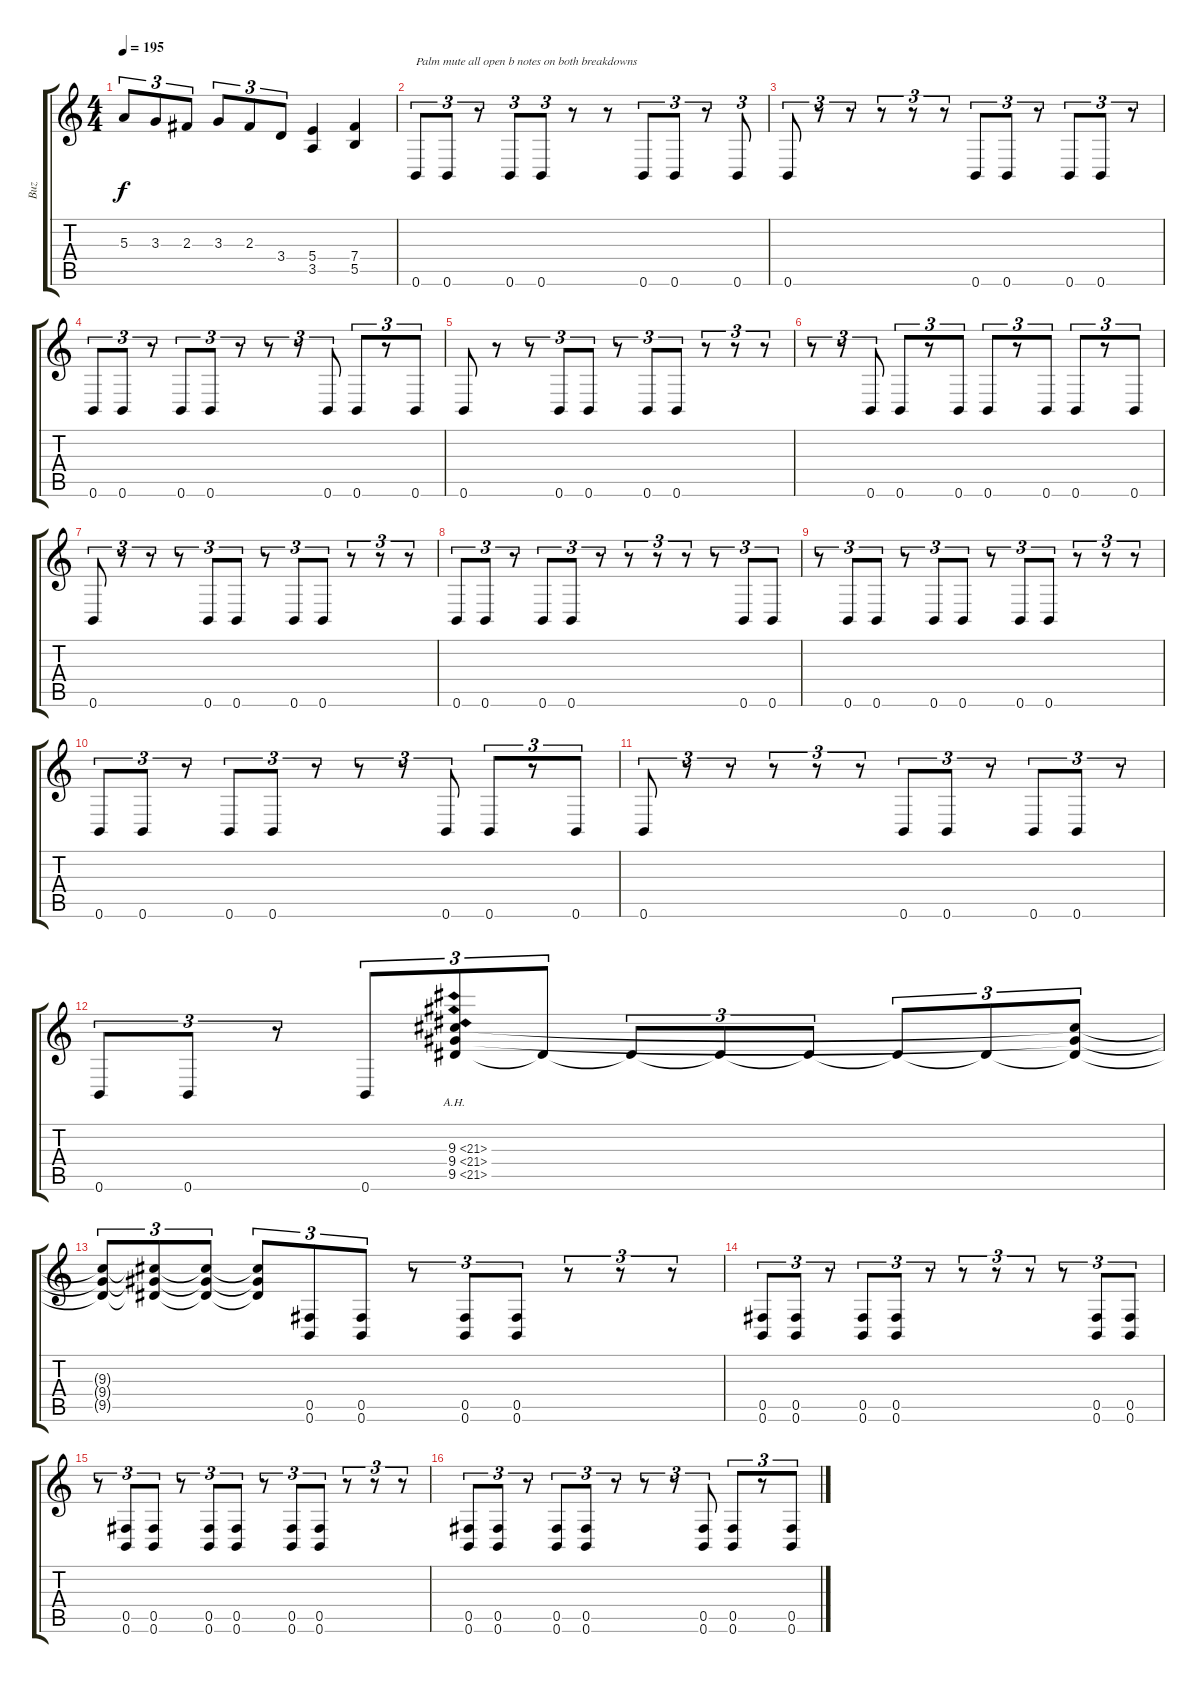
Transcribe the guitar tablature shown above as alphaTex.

\track ("Buz" "Buz") {instrument distortionguitar}
\staff {score tabs}
\tuning (Db4 Ab3 E3 B2 Gb2 B1) {hide}
\ts (4 4)
\tempo 195
\clef g2
\ks c
5.3.8{tu (3 2) dy f} 3.3.8{tu (3 2)} 2.3.8{tu (3 2)} 3.3.8{tu (3 2)} 2.3.8{tu (3 2)} 3.4.8{tu (3 2)} (5.4 3.5).4 (7.4 5.5).4 |
0.6.8{tu (3 2) txt "Palm mute all open b notes on both breakdowns"} 0.6.8{tu (3 2)} r.8{tu (3 2)} 0.6.8{tu (3 2)} 0.6.8{tu (3 2)} r.8 r.8 0.6.8{tu (3 2)} 0.6.8{tu (3 2)} r.8{tu (3 2)} 0.6.8{tu (3 2)} |
0.6.8{tu (3 2)} r.8{tu (3 2)} r.8{tu (3 2)} r.8{tu (3 2)} r.8{tu (3 2)} r.8{tu (3 2)} 0.6.8{tu (3 2)} 0.6.8{tu (3 2)} r.8{tu (3 2)} 0.6.8{tu (3 2)} 0.6.8{tu (3 2)} r.8{tu (3 2)} |
0.6.8{tu (3 2)} 0.6.8{tu (3 2)} r.8{tu (3 2)} 0.6.8{tu (3 2)} 0.6.8{tu (3 2)} r.8{tu (3 2)} r.8{tu (3 2)} r.8{tu (3 2)} 0.6.8{tu (3 2)} 0.6.8{tu (3 2)} r.8{tu (3 2)} 0.6.8{tu (3 2)} |
0.6.8 r.8 r.8{tu (3 2)} 0.6.8{tu (3 2)} 0.6.8{tu (3 2)} r.8{tu (3 2)} 0.6.8{tu (3 2)} 0.6.8{tu (3 2)} r.8{tu (3 2)} r.8{tu (3 2)} r.8{tu (3 2)} |
r.8{tu (3 2)} r.8{tu (3 2)} 0.6.8{tu (3 2)} 0.6.8{tu (3 2)} r.8{tu (3 2)} 0.6.8{tu (3 2)} 0.6.8{tu (3 2)} r.8{tu (3 2)} 0.6.8{tu (3 2)} 0.6.8{tu (3 2)} r.8{tu (3 2)} 0.6.8{tu (3 2)} |
0.6.8{tu (3 2)} r.8{tu (3 2)} r.8{tu (3 2)} r.8{tu (3 2)} 0.6.8{tu (3 2)} 0.6.8{tu (3 2)} r.8{tu (3 2)} 0.6.8{tu (3 2)} 0.6.8{tu (3 2)} r.8{tu (3 2)} r.8{tu (3 2)} r.8{tu (3 2)} |
0.6.8{tu (3 2)} 0.6.8{tu (3 2)} r.8{tu (3 2)} 0.6.8{tu (3 2)} 0.6.8{tu (3 2)} r.8{tu (3 2)} r.8{tu (3 2)} r.8{tu (3 2)} r.8{tu (3 2)} r.8{tu (3 2)} 0.6.8{tu (3 2)} 0.6.8{tu (3 2)} |
r.8{tu (3 2)} 0.6.8{tu (3 2)} 0.6.8{tu (3 2)} r.8{tu (3 2)} 0.6.8{tu (3 2)} 0.6.8{tu (3 2)} r.8{tu (3 2)} 0.6.8{tu (3 2)} 0.6.8{tu (3 2)} r.8{tu (3 2)} r.8{tu (3 2)} r.8{tu (3 2)} |
0.6.8{tu (3 2)} 0.6.8{tu (3 2)} r.8{tu (3 2)} 0.6.8{tu (3 2)} 0.6.8{tu (3 2)} r.8{tu (3 2)} r.8{tu (3 2)} r.8{tu (3 2)} 0.6.8{tu (3 2)} 0.6.8{tu (3 2)} r.8{tu (3 2)} 0.6.8{tu (3 2)} |
0.6.8{tu (3 2)} r.8{tu (3 2)} r.8{tu (3 2)} r.8{tu (3 2)} r.8{tu (3 2)} r.8{tu (3 2)} 0.6.8{tu (3 2)} 0.6.8{tu (3 2)} r.8{tu (3 2)} 0.6.8{tu (3 2)} 0.6.8{tu (3 2)} r.8{tu (3 2)} |
0.6.8{tu (3 2)} 0.6.8{tu (3 2)} r.8{tu (3 2)} 0.6.8{tu (3 2)} (9.3{ah 12} 9.4{ah 12} 9.5{ah 12}).8{tu (3 2)} 9.5{t}.8{tu (3 2)} 9.5{t}.8{tu (3 2)} 9.5{t}.8{tu (3 2)} 9.5{t}.8{tu (3 2)} 9.5{t}.8{tu (3 2)} 9.5{t}.8{tu (3 2)} (9.3{t} 9.4{t} 9.5{t}).8{tu (3 2)} |
(9.3{t} 9.4{t} 9.5{t}).8{tu (3 2)} (9.3{t} 9.4{t} 9.5{t}).8{tu (3 2)} (9.3{t} 9.4{t} 9.5{t}).8{tu (3 2)} (9.3{t} 9.4{t} 9.5{t}).8{tu (3 2)} (0.5 0.6).8{tu (3 2)} (0.5 0.6).8{tu (3 2)} r.8{tu (3 2)} (0.5 0.6).8{tu (3 2)} (0.5 0.6).8{tu (3 2)} r.8{tu (3 2)} r.8{tu (3 2)} r.8{tu (3 2)} |
(0.5 0.6).8{tu (3 2)} (0.5 0.6).8{tu (3 2)} r.8{tu (3 2)} (0.5 0.6).8{tu (3 2)} (0.5 0.6).8{tu (3 2)} r.8{tu (3 2)} r.8{tu (3 2)} r.8{tu (3 2)} r.8{tu (3 2)} r.8{tu (3 2)} (0.5 0.6).8{tu (3 2)} (0.5 0.6).8{tu (3 2)} |
r.8{tu (3 2)} (0.5 0.6).8{tu (3 2)} (0.5 0.6).8{tu (3 2)} r.8{tu (3 2)} (0.5 0.6).8{tu (3 2)} (0.5 0.6).8{tu (3 2)} r.8{tu (3 2)} (0.5 0.6).8{tu (3 2)} (0.5 0.6).8{tu (3 2)} r.8{tu (3 2)} r.8{tu (3 2)} r.8{tu (3 2)} |
(0.5 0.6).8{tu (3 2)} (0.5 0.6).8{tu (3 2)} r.8{tu (3 2)} (0.5 0.6).8{tu (3 2)} (0.5 0.6).8{tu (3 2)} r.8{tu (3 2)} r.8{tu (3 2)} r.8{tu (3 2)} (0.5 0.6).8{tu (3 2)} (0.5 0.6).8{tu (3 2)} r.8{tu (3 2)} (0.5 0.6).8{tu (3 2)}
